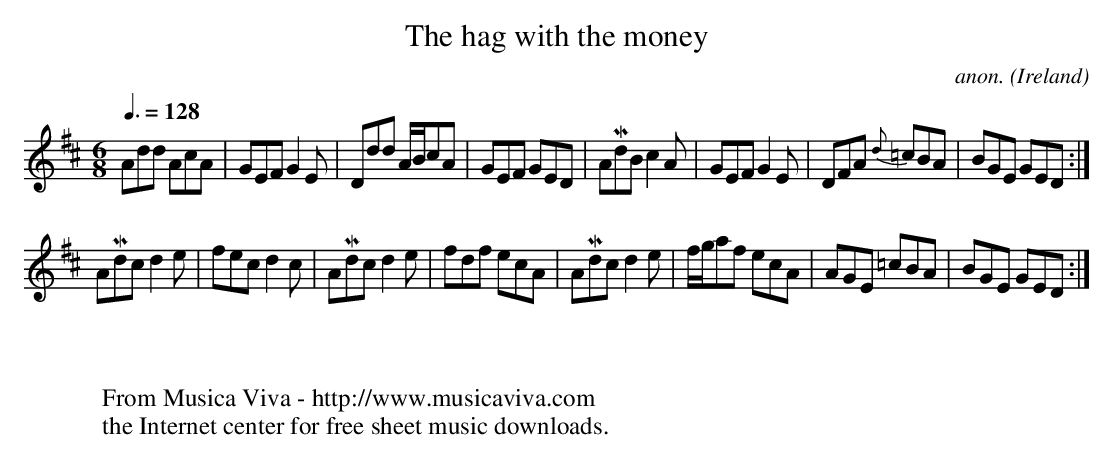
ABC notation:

X:1
T:The hag with the money
C:anon.
O:Ireland
m:Mn = (3n/o/n/
M:6/8
L:1/8
Q:3/8=128
K:D
Add AcA|GEF G2E|Ddd A/B/cA|GEF GED|AMdB c2A|GEF G2E|\
DFA {d}=cBA|BGE GED:|
AMdc d2 e|fec d2c|AMdc d2e|fdf ecA|\
AMdc d2e|f/g/af ecA|AGE =cBA|BGE GED:|
W:
W:
W:  From Musica Viva - http://www.musicaviva.com
W:  the Internet center for free sheet music downloads.
